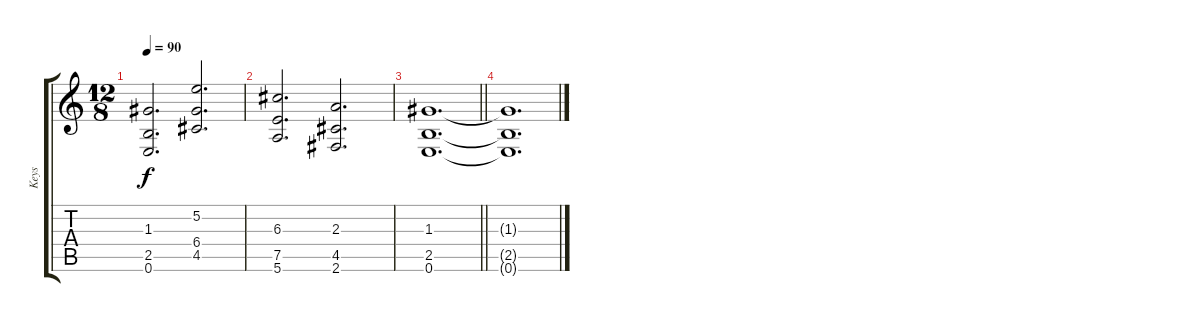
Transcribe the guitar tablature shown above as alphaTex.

\track ("Keys" "Keys") {instrument electricguitarclean}
\staff {score tabs}
\tuning (E4 B3 G3 D3 A2 E2) {hide}
\ts (12 8)
\tempo 90
\clef g2
\ks c
(1.3 2.5 0.6).2{d dy f} (5.2 6.4 4.5).2{d} |
(6.3 7.5 5.6).2{d} (2.3 4.5 2.6).2{d} |
\barLineRight lightlight
(1.3 2.5 0.6).1{d} |
\section ("" "")
(1.3{t} 2.5{t} 0.6{t}).1{d}
